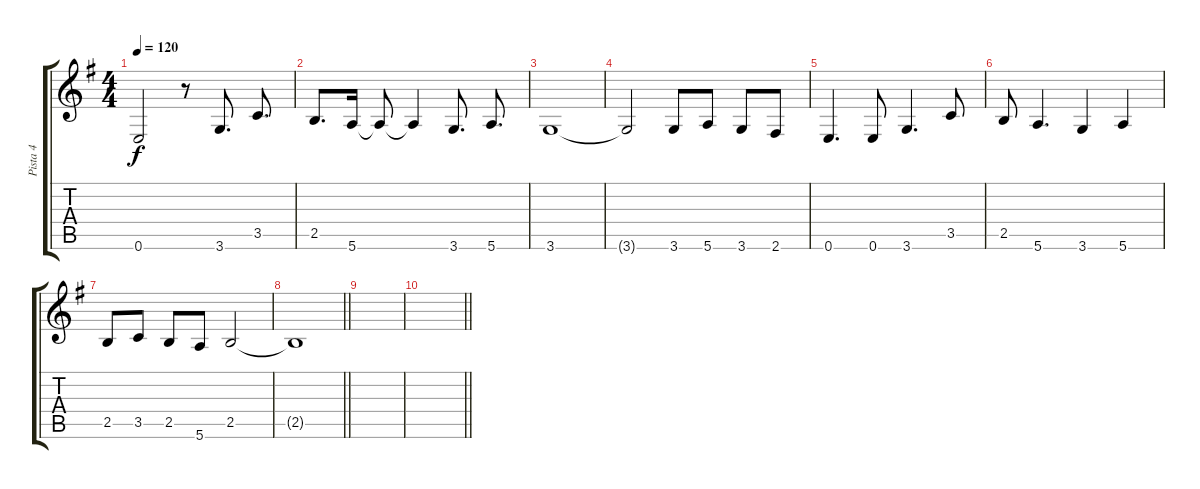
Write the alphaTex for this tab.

\track ("Pista 4" "Pista 4") {instrument electricguitarclean}
\staff {score tabs}
\tuning (E4 B3 G3 D3 A2 E2) {hide}
\ts (4 4)
\tempo 120
\clef g2
\ks g
0.6.2{dy f} r.8 3.6.8{d} 3.5.8{d} |
2.5.8{d} 5.6.16 5.6{t}.8 5.6{t}.4 3.6.8{d} 5.6.8{d} |
3.6.1 |
3.6{t}.2 3.6.8 5.6.8 3.6.8 2.6.8 |
0.6.4{d} 0.6.8 3.6.4{d} 3.5.8 |
2.5.8 5.6.4{d} 3.6.4 5.6.4 |
2.5.8 3.5.8 2.5.8 5.6.8 2.5.2 |
\barLineRight lightlight
2.5{t}.1 |
|
\barLineRight lightlight
